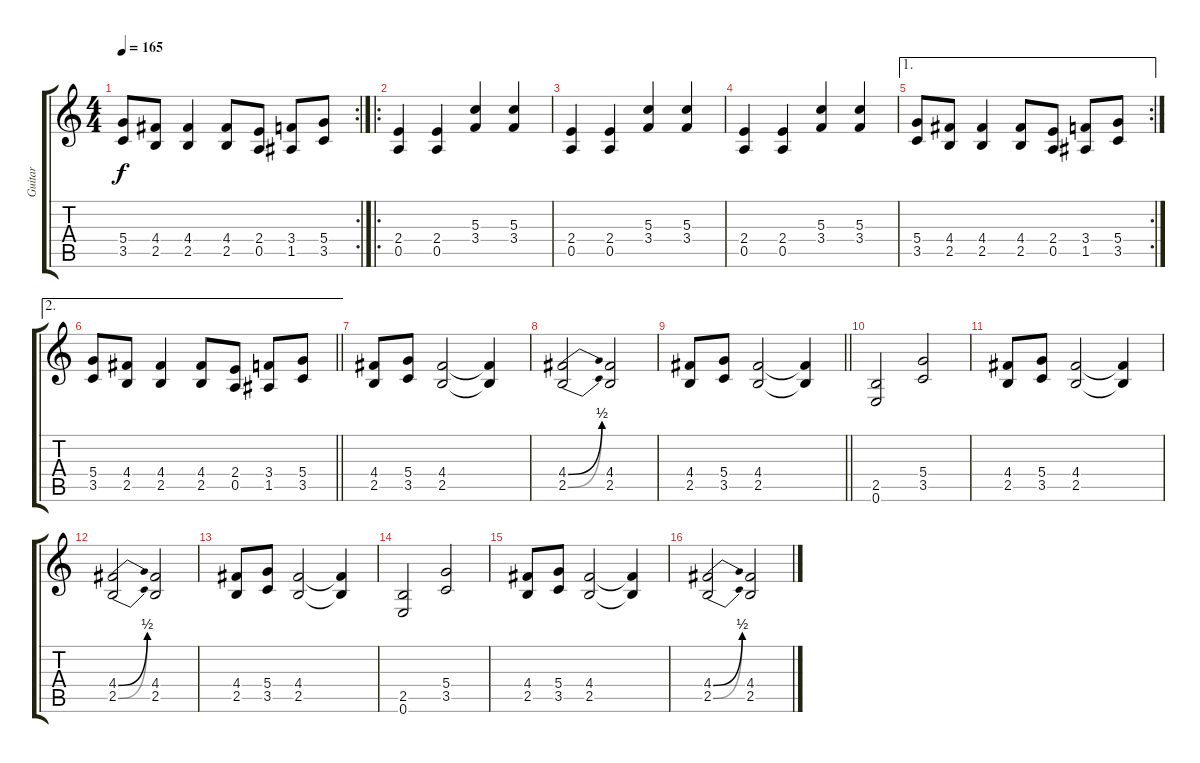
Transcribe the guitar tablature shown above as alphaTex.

\track ("Guitar" "Guitar") {instrument distortionguitar}
\staff {score tabs}
\tuning (E4 B3 G3 D3 A2 E2) {hide}
\rc 2
\ts (4 4)
\tempo 165
\clef g2
\ks c
(5.4 3.5).8{dy f} (4.4 2.5).8 (4.4 2.5).4 (4.4 2.5).8 (2.4 0.5).8 (3.4 1.5).8 (5.4 3.5).8 |
\ro
(2.4 0.5).4 (2.4 0.5).4 (5.3 3.4).4 (5.3 3.4).4 |
(2.4 0.5).4 (2.4 0.5).4 (5.3 3.4).4 (5.3 3.4).4 |
(2.4 0.5).4 (2.4 0.5).4 (5.3 3.4).4 (5.3 3.4).4 |
\ae 1
\rc 2
(5.4 3.5).8 (4.4 2.5).8 (4.4 2.5).4 (4.4 2.5).8 (2.4 0.5).8 (3.4 1.5).8 (5.4 3.5).8 |
\ae 2
\barLineRight lightlight
(5.4 3.5).8 (4.4 2.5).8 (4.4 2.5).4 (4.4 2.5).8 (2.4 0.5).8 (3.4 1.5).8 (5.4 3.5).8 |
(4.4 2.5).8 (5.4 3.5).8 (4.4 2.5).2 (4.4{t} 2.5{t}).4 |
(4.4{be (bend 0 0 60 2)} 2.5{be (bend 0 0 60 2)}).2 (4.4 2.5).2 |
\barLineRight lightlight
(4.4 2.5).8 (5.4 3.5).8 (4.4 2.5).2 (4.4{t} 2.5{t}).4 |
(2.5 0.6).2 (5.4 3.5).2 |
(4.4 2.5).8 (5.4 3.5).8 (4.4 2.5).2 (4.4{t} 2.5{t}).4 |
(4.4{be (bend 0 0 60 2)} 2.5{be (bend 0 0 60 2)}).2 (4.4 2.5).2 |
(4.4 2.5).8 (5.4 3.5).8 (4.4 2.5).2 (4.4{t} 2.5{t}).4 |
(2.5 0.6).2 (5.4 3.5).2 |
(4.4 2.5).8 (5.4 3.5).8 (4.4 2.5).2 (4.4{t} 2.5{t}).4 |
(4.4{be (bend 0 0 60 2)} 2.5{be (bend 0 0 60 2)}).2 (4.4 2.5).2
